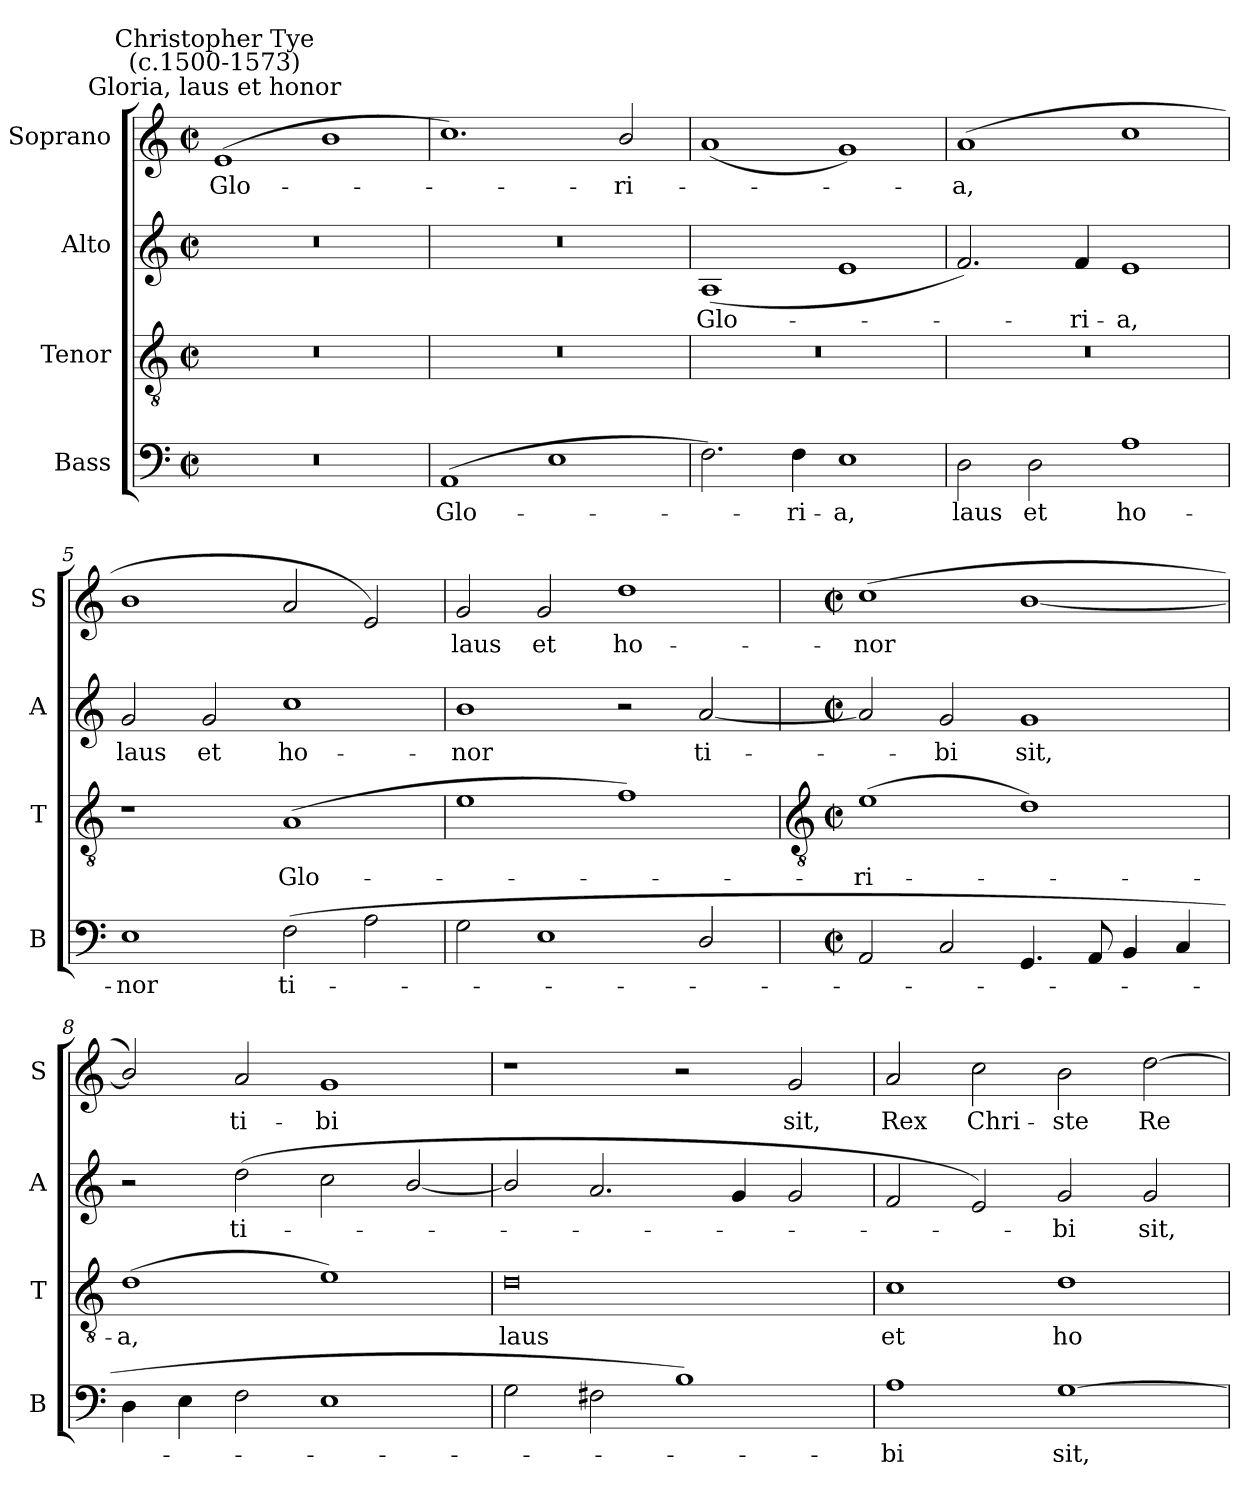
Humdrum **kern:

**kern	**text	**kern	**text	**kern	**text	**kern	**text
*part4	*part4	*part3	*part3	*part2	*part2	*part1	*part1
*staff4	*staff4	*staff3	*staff3	*staff2	*staff2	*staff1	*staff1
*I"Bass	*	*I"Tenor	*	*I"Alto	*	*I"Soprano	*
*I'B	*	*I'T	*	*I'A	*	*I'S	*
*clefF4	*	*clefGv2	*	*clefG2	*	*clefG2	*
*k[]	*	*k[]	*	*k[]	*	*k[]	*
*C:	*	*C:	*	*C:	*	*C:	*
*M4/2	*	*M4/2	*	*M4/2	*	*M4/2	*
*met(c|)	*	*met(c|)	*	*met(c|)	*	*met(c|)	*
=1	=1	=1	=1	=1	=1	=1	=1
!	!	!	!	!	!	!LO:TX:a:cj:t=Gloria, laus et honor	!
!	!	!	!	!	!	!LO:TX:a:cj:t=Christopher Tye\n(c.1500-1573)	!
!	!	!	!	!	!	!	!LO:LY:b
0r	.	0r	.	0r	.	(<1e	Glo-
.	.	.	.	.	.	1b	.
=2	=2	=2	=2	=2	=2	=2	=2
!	!LO:LY:b	!	!	!	!	!	!
(<1AA	Glo-	0r	.	0r	.	1.cc)	.
1E	.	.	.	.	.	.	.
!	!	!	!	!	!	!	!LO:LY:b
.	.	.	.	.	.	2b/	ri-
=3	=3	=3	=3	=3	=3	=3	=3
!	!	!	!	!	!LO:LY:b	!	!
2.F)	.	0r	.	(<1A	Glo-	(<1a	.
!	!LO:LY:b	!	!	!	!	!	!
4F	ri-	.	.	.	.	.	.
!	!LO:LY:b	!	!	!	!	!	!
1E	-a,	.	.	1e	.	1g)	.
=4	=4	=4	=4	=4	=4	=4	=4
!	!LO:LY:b	!	!	!	!	!	!LO:LY:b
2D	laus	0r	.	2.f)	.	(<1a	a,
!	!LO:LY:b	!	!	!	!	!	!
2D	et	.	.	.	.	.	.
!	!	!	!	!	!LO:LY:b	!	!
.	.	.	.	4f	ri-	.	.
!	!LO:LY:b	!	!	!	!LO:LY:b	!	!
1A	ho-	.	.	1e	-a,	1cc	.
=5	=5	=5	=5	=5	=5	=5	=5
!	!LO:LY:b	!	!	!	!LO:LY:b	!	!
1E	-nor	1r	.	2g	laus	1b	.
!	!	!	!	!	!LO:LY:b	!	!
.	.	.	.	2g	et	.	.
!	!LO:LY:b	!	!LO:LY:b	!	!LO:LY:b	!	!
(>2F	ti-	(<1A	Glo-	1cc	ho-	2a	.
2A	.	.	.	.	.	2e)	.
=6	=6	=6	=6	=6	=6	=6	=6
!	!	!	!	!	!LO:LY:b	!	!LO:LY:b
2G	.	1e	.	1b	-nor	2g	laus
!	!	!	!	!	!	!	!LO:LY:b
1E	.	.	.	.	.	2g	et
!	!	!	!	!	!	!	!LO:LY:b
.	.	1f)	.	2r	.	1dd	ho-
!	!	!	!	!	!LO:LY:b	!	!
2D/	.	.	.	[2a	ti-	.	.
!!LO:LB:g=z
=7	=7	=7	=7	=7	=7	=7	=7
*	*	*clefGv2	*	*	*	*	*
*M4/2	*	*M4/2	*	*M4/2	*	*M4/2	*
*met(c|)	*	*met(c|)	*	*met(c|)	*	*met(c|)	*
!	!	!	!LO:LY:b	!	!	!	!LO:LY:b
2AA	.	(>1e	ri-	2a]	.	(<1cc	-nor
!	!	!	!	!	!LO:LY:b	!	!
2C	.	.	.	2g	bi	.	.
!	!	!	!	!	!LO:LY:b	!	!
4.GG	.	1d)	.	1g	sit,	[1b/	.
8AA	.	.	.	.	.	.	.
4BB	.	.	.	.	.	.	.
4C	.	.	.	.	.	.	.
=8	=8	=8	=8	=8	=8	=8	=8
!	!	!	!LO:LY:b	!	!	!	!
4D	.	(>1d	a,	2r	.	2b/])	.
4E	.	.	.	.	.	.	.
!	!	!	!	!	!LO:LY:b	!	!LO:LY:b
2F	.	.	.	(>2dd	ti-	2a	ti-
!	!	!	!	!	!	!	!LO:LY:b
1E	.	1e)	.	2cc	.	1g	-bi
.	.	.	.	[2b/	.	.	.
=9	=9	=9	=9	=9	=9	=9	=9
!	!	!	!LO:LY:b	!	!	!	!
2G	.	0d	laus	2b/]	.	1r	.
2F#X	.	.	.	2.a	.	.	.
1B)	.	.	.	.	.	2r	.
.	.	.	.	4g	.	.	.
!	!	!	!	!	!	!	!LO:LY:b
.	.	.	.	2g	.	2g	sit,
=10	=10	=10	=10	=10	=10	=10	=10
!	!LO:LY:b	!	!LO:LY:b	!	!	!	!LO:LY:b
1A	bi	1c	et	2f	.	2a	Rex
!	!	!	!	!	!	!	!LO:LY:b
.	.	.	.	2e)	.	2cc	Chri-
!	!LO:LY:b	!	!LO:LY:b	!	!LO:LY:b	!	!LO:LY:b
[1G	sit,	1d	ho-	2g	bi	2b	-ste
!	!	!	!	!	!LO:LY:b	!	!LO:LY:b
.	.	.	.	2g	sit,	[2dd	Re-
=	=	=	=	=	=	=	=
*-	*-	*-	*-	*-	*-	*-	*-
